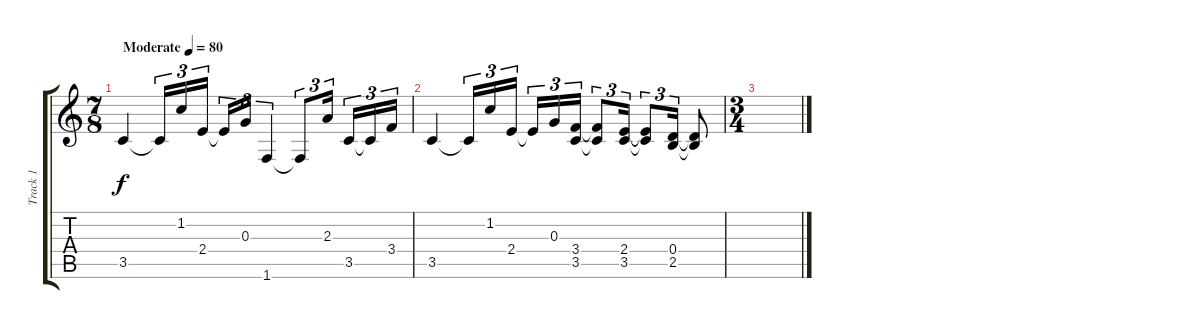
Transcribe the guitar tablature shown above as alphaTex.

\track ("Track 1" "Track 1") {instrument acousticguitarsteel}
\staff {score tabs}
\tuning (E4 B3 G3 D3 A2 E2) {hide}
\ts (7 8)
\tempo (80 "Moderate")
\clef g2
\ks c
3.5.4{dy f instrument acousticguitarsteel} 3.5{t}.16{tu (3 2)} 1.2.16{tu (3 2)} 2.4.16{tu (3 2)} 2.4{t}.16{tu (3 2)} 0.3.16{tu (3 2)} 1.6.4{tu (3 2)} 1.6{t}.8{tu (3 2)} 2.3.16{tu (3 2)} 3.5.16{tu (3 2)} 3.5{t}.16{tu (3 2)} 3.4.16{tu (3 2)} |
3.5.4 3.5{t}.16{tu (3 2)} 1.2.16{tu (3 2)} 2.4.16{tu (3 2)} 2.4{t}.16{tu (3 2)} 0.3.16{tu (3 2)} (3.4 3.5).16{tu (3 2)} (3.4{t} 3.5{t}).8{tu (3 2)} (2.4 3.5).16{tu (3 2)} (2.4{t} 3.5{t}).8{tu (3 2)} (0.4 2.5).16{tu (3 2)} (0.4{t} 2.5{t}).8 |
\ts (3 4)
